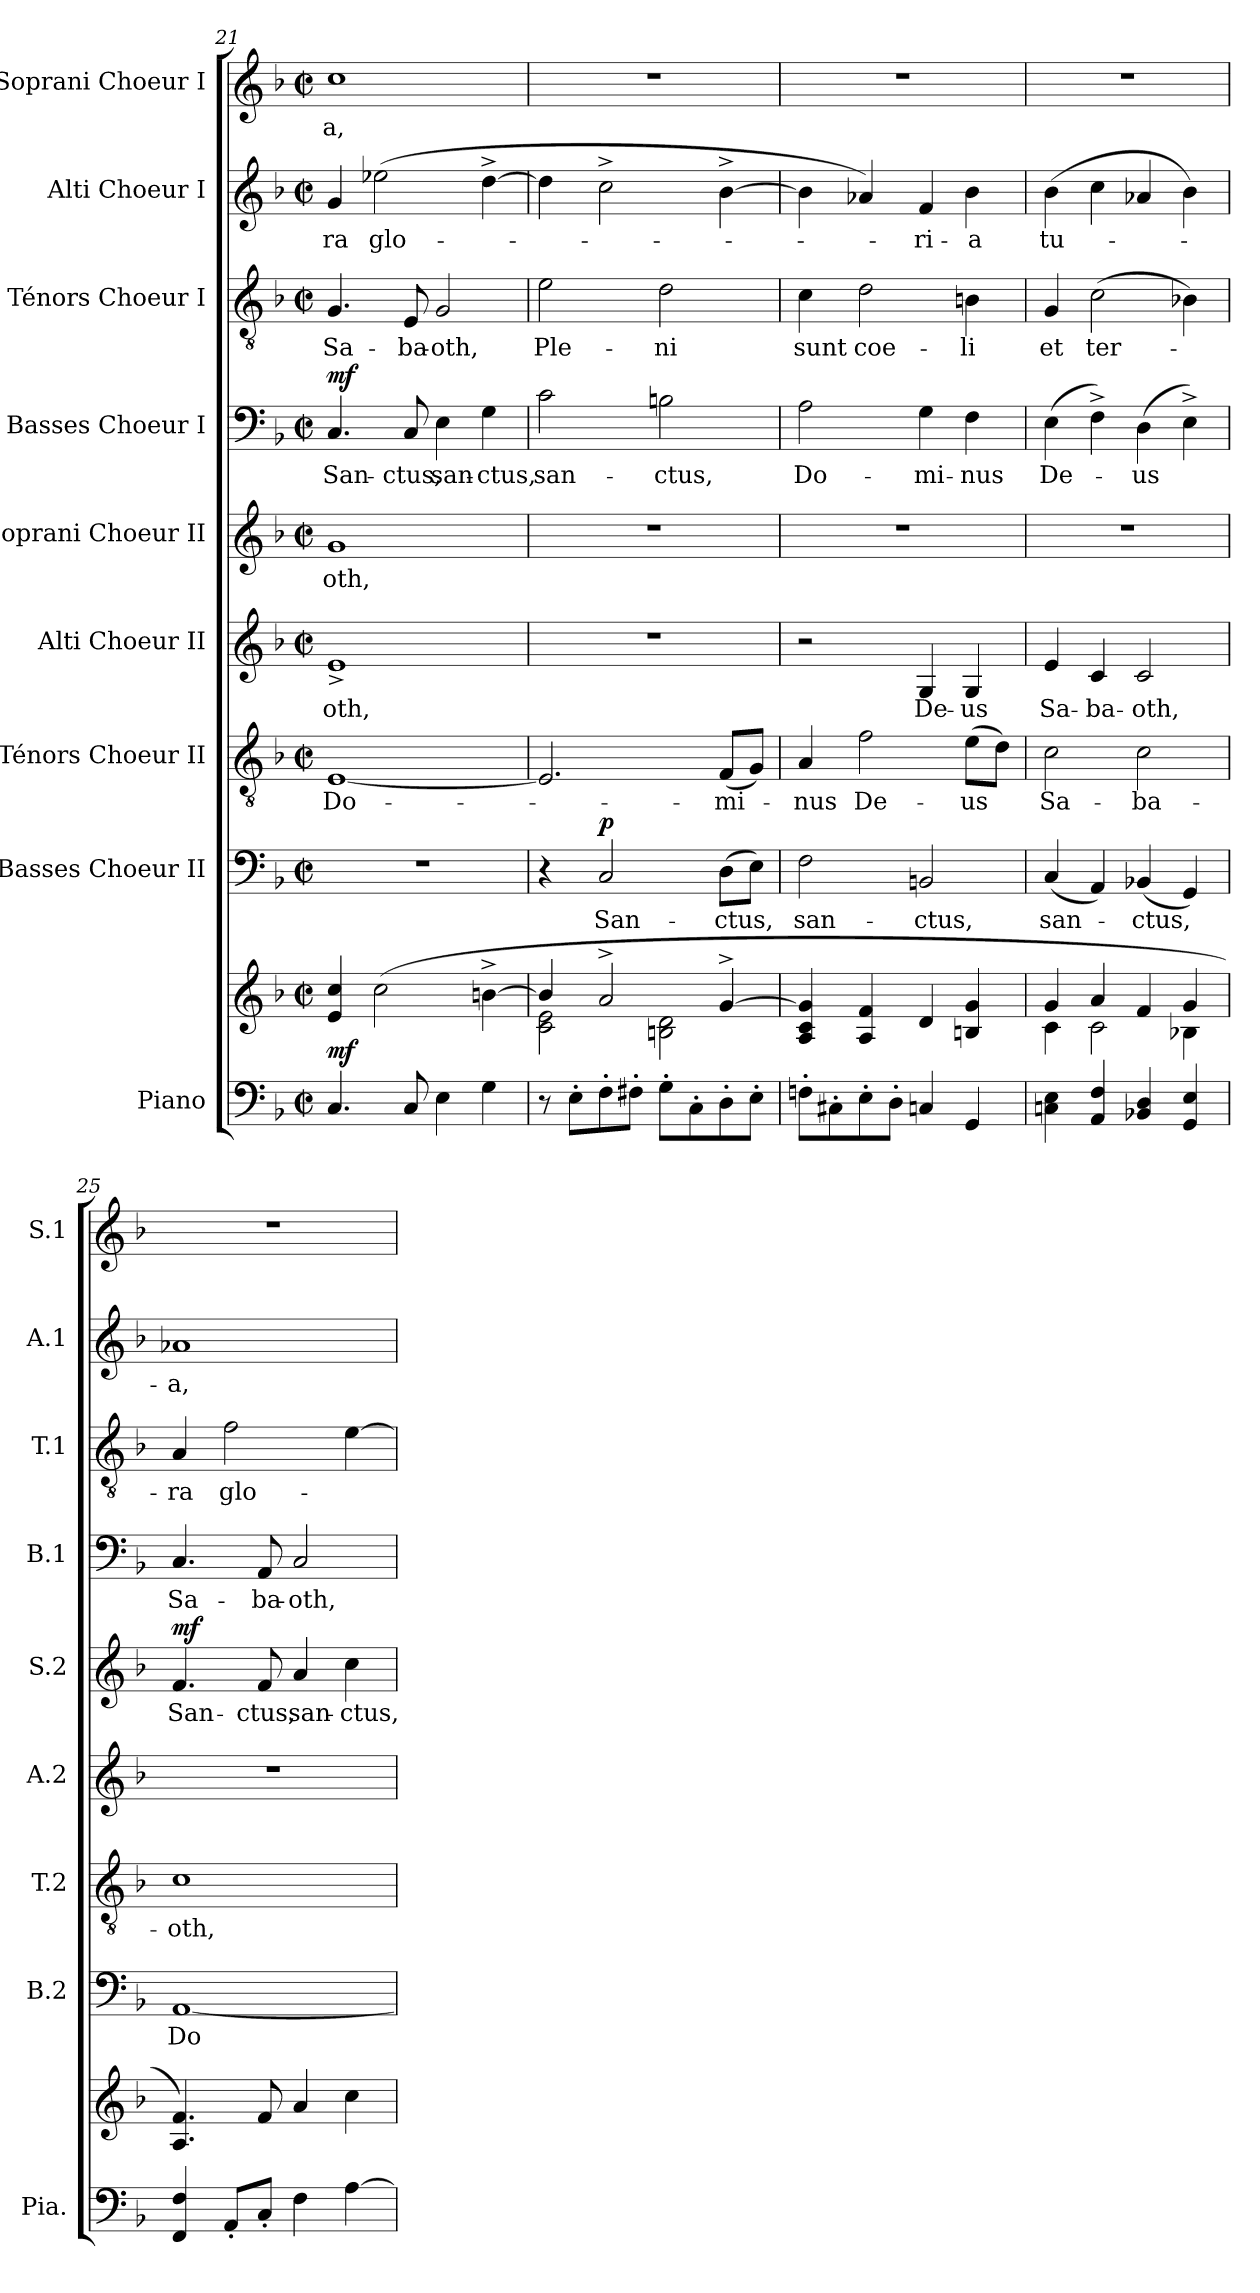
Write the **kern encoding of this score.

**kern	**kern	**dynam	**kern	**text	**dynam	**kern	**text	**kern	**text	**kern	**text	**dynam	**kern	**text	**dynam	**kern	**text	**kern	**text	**kern	**text
*part9	*part9	*part9	*part8	*part8	*part8	*part7	*part7	*part6	*part6	*part5	*part5	*part5	*part4	*part4	*part4	*part3	*part3	*part2	*part2	*part1	*part1
*staff10	*staff9	*staff9/10	*staff8	*staff8	*staff8	*staff7	*staff7	*staff6	*staff6	*staff5	*staff5	*staff5	*staff4	*staff4	*staff4	*staff3	*staff3	*staff2	*staff2	*staff1	*staff1
*I"Piano	*	*	*I"Basses Choeur II	*	*	*I"Ténors Choeur II	*	*I"Alti Choeur II	*	*I"Soprani Choeur II	*	*	*I"Basses Choeur I	*	*	*I"Ténors Choeur I	*	*I"Alti Choeur I	*	*I"Soprani Choeur I	*
*I'Pia.	*	*	*I'B.2	*	*	*I'T.2	*	*I'A.2	*	*I'S.2	*	*	*I'B.1	*	*	*I'T.1	*	*I'A.1	*	*I'S.1	*
*clefF4	*clefG2	*	*clefF4	*	*	*clefGv2	*	*clefG2	*	*clefG2	*	*	*clefF4	*	*	*clefGv2	*	*clefG2	*	*clefG2	*
*	*	*	*	*	*	*	*	*	*	*	*	*	*	*	*	*	*	*ITrd2c3	*	*	*
*k[b-]	*k[b-]	*	*k[b-]	*	*	*k[b-]	*	*k[b-]	*	*k[b-]	*	*	*k[b-]	*	*	*k[b-]	*	*k[f#c#]	*	*k[b-]	*
*M2/2	*M2/2	*	*M2/2	*	*	*M2/2	*	*M2/2	*	*M2/2	*	*	*M2/2	*	*	*M2/2	*	*M2/2	*	*M2/2	*
*met(c|)	*met(c|)	*	*met(c|)	*	*	*met(c|)	*	*met(c|)	*	*met(c|)	*	*	*met(c|)	*	*	*met(c|)	*	*met(c|)	*	*met(c|)	*
=21	=21	=21	=21	=21	=21	=21	=21	=21	=21	=21	=21	=21	=21	=21	=21	=21	=21	=21	=21	=21	=21
!	!	!LO:DY:a=2	!	!	!	!	!	!	!	!	!	!	!	!	!LO:DY:a	!	!	!	!	!	!
4.C/	4e/ 4cc/	mf	1r	.	.	[1E	Do-	1e^i	-oth,	1g	-oth,	.	4.C/	San-	mf	4.G/	Sa-	4ei/	-ra	1cc	-a,
.	(2cc\	.	.	.	.	.	.	.	.	.	.	.	.	.	.	.	.	(2ccni\	glo-	.	.
8C/	.	.	.	.	.	.	.	.	.	.	.	.	8C/	-ctus,	.	8E/	-ba-	.	.	.	.
4E\	.	.	.	.	.	.	.	.	.	.	.	.	4E\	san-	.	2G/	-oth,	.	.	.	.
4G\	[4bn^\	.	.	.	.	.	.	.	.	.	.	.	4G\	-ctus,	.	.	.	[4b^i\	.	.	.
=22	=22	=22	=22	=22	=22	=22	=22	=22	=22	=22	=22	=22	=22	=22	=22	=22	=22	=22	=22	=22	=22
*	*^	*	*	*	*	*	*	*	*	*	*	*	*	*	*	*	*	*	*	*	*
8r	4b/]	2c\ 2e\	.	4r	.	.	2.E/]	.	1r	.	1r	.	.	2c\	san-	.	2e\	Ple-	4bi\]	.	1r	.
8E'\L	.	.	.	.	.	.	.	.	.	.	.	.	.	.	.	.	.	.	.	.	.	.
!	!	!	!	!	!	!LO:DY:a	!	!	!	!	!	!	!	!	!	!	!	!	!	!	!	!
8F'\	2a^/	.	.	2C/	San-	p	.	.	.	.	.	.	.	.	.	.	.	.	2a^i\	.	.	.
8F#X'\J	.	.	.	.	.	.	.	.	.	.	.	.	.	.	.	.	.	.	.	.	.	.
8G'\L	.	2Bn\ 2d\	.	.	.	.	.	.	.	.	.	.	.	2Bn\	-ctus,	.	2d\	-ni	.	.	.	.
8C'\	.	.	.	.	.	.	.	.	.	.	.	.	.	.	.	.	.	.	.	.	.	.
8D'\	[4g^/	.	.	(8D\L	-ctus,	.	(8F/L	-mi-	.	.	.	.	.	.	.	.	.	.	[4g^i\	.	.	.
8E'\J	.	.	.	8E\J)	.	.	8G/J)	.	.	.	.	.	.	.	.	.	.	.	.	.	.	.
*	*v	*v	*	*	*	*	*	*	*	*	*	*	*	*	*	*	*	*	*	*	*	*
=23	=23	=23	=23	=23	=23	=23	=23	=23	=23	=23	=23	=23	=23	=23	=23	=23	=23	=23	=23	=23	=23
8Fn'\L	4A/ 4c/ 4g/]	.	2F\	san-	.	4A/	-nus	2r	.	1r	.	.	2A\	Do-	.	4c\	sunt	4gi\]	.	1r	.
8C#X'\	.	.	.	.	.	.	.	.	.	.	.	.	.	.	.	.	.	.	.	.	.
8E'\	4A/ 4f/	.	.	.	.	2f\	De-	.	.	.	.	.	.	.	.	2d\	coe-	4fni/)	.	.	.
8D'\J	.	.	.	.	.	.	.	.	.	.	.	.	.	.	.	.	.	.	.	.	.
4Cn/	4d/	.	2BBn/	-ctus,	.	.	.	4Gi/	De-	.	.	.	4G\	-mi-	.	.	.	4di/	-ri-	.	.
4GG/	4Bn/ 4g/	.	.	.	.	(8e\L	-us	4Gi/	-us	.	.	.	4F\	-nus	.	4Bn\	-li	4gi\	-a	.	.
.	.	.	.	.	.	8d\J)	.	.	.	.	.	.	.	.	.	.	.	.	.	.	.
!!LO:PB:g=z
=24	=24	=24	=24	=24	=24	=24	=24	=24	=24	=24	=24	=24	=24	=24	=24	=24	=24	=24	=24	=24	=24
*	*^	*	*	*	*	*	*	*	*	*	*	*	*	*	*	*	*	*	*	*	*
4Cn\ 4E\	4g/	4c\	.	(4C/	san-	.	2c\	Sa-	4ei/	Sa-	1r	.	.	(4E\	De-	.	4G/	et	(>4gi\	tu-	1r	.
4AA/ 4F/	4a/	2c\	.	4AA/)	.	.	.	.	4ci/	-ba-	.	.	.	4F^\)	.	.	(2c\	ter-	4ai\	.	.	.
4BB-X/ 4D/	4f/	.	.	(4BB-X/	-ctus,	.	2c\	-ba-	2ci/	-oth,	.	.	.	(4D\	-us	.	.	.	4fni/	.	.	.
4GG/ 4E/	4g/	4B-X\	.	4GG/)	.	.	.	.	.	.	.	.	.	4E^\)	.	.	4B-X\)	.	4gi\)	.	.	.
=25	=25	=25	=25	=25	=25	=25	=25	=25	=25	=25	=25	=25	=25	=25	=25	=25	=25	=25	=25	=25	=25	=25
!	!	!	!	!	!	!	!	!	!	!	!	!	!LO:DY:a	!	!	!	!	!	!	!	!	!
*	*v	*v	*	*	*	*	*	*	*	*	*	*	*	*	*	*	*	*	*	*	*	*
4FF/ 4F/	4.A/ 4.f/)	.	[1AA	Do-	.	1c	-oth,	1r	.	4.f/	San-	mf	4.C/	Sa-	.	4A/	-ra	1fni	-a,	1r	.
8AA'/L	.	.	.	.	.	.	.	.	.	.	.	.	.	.	.	2f\	glo-	.	.	.	.
8C'/J	8f/	.	.	.	.	.	.	.	.	8f/	-ctus,	.	8AA/	-ba-	.	.	.	.	.	.	.
4F\	4a/	.	.	.	.	.	.	.	.	4a/	san-	.	2C/	-oth,	.	.	.	.	.	.	.
[4A\	4cc\	.	.	.	.	.	.	.	.	4cc\	-ctus,	.	.	.	.	[4e\	.	.	.	.	.
=	=	=	=	=	=	=	=	=	=	=	=	=	=	=	=	=	=	=	=	=	=
*-	*-	*-	*-	*-	*-	*-	*-	*-	*-	*-	*-	*-	*-	*-	*-	*-	*-	*-	*-	*-	*-
